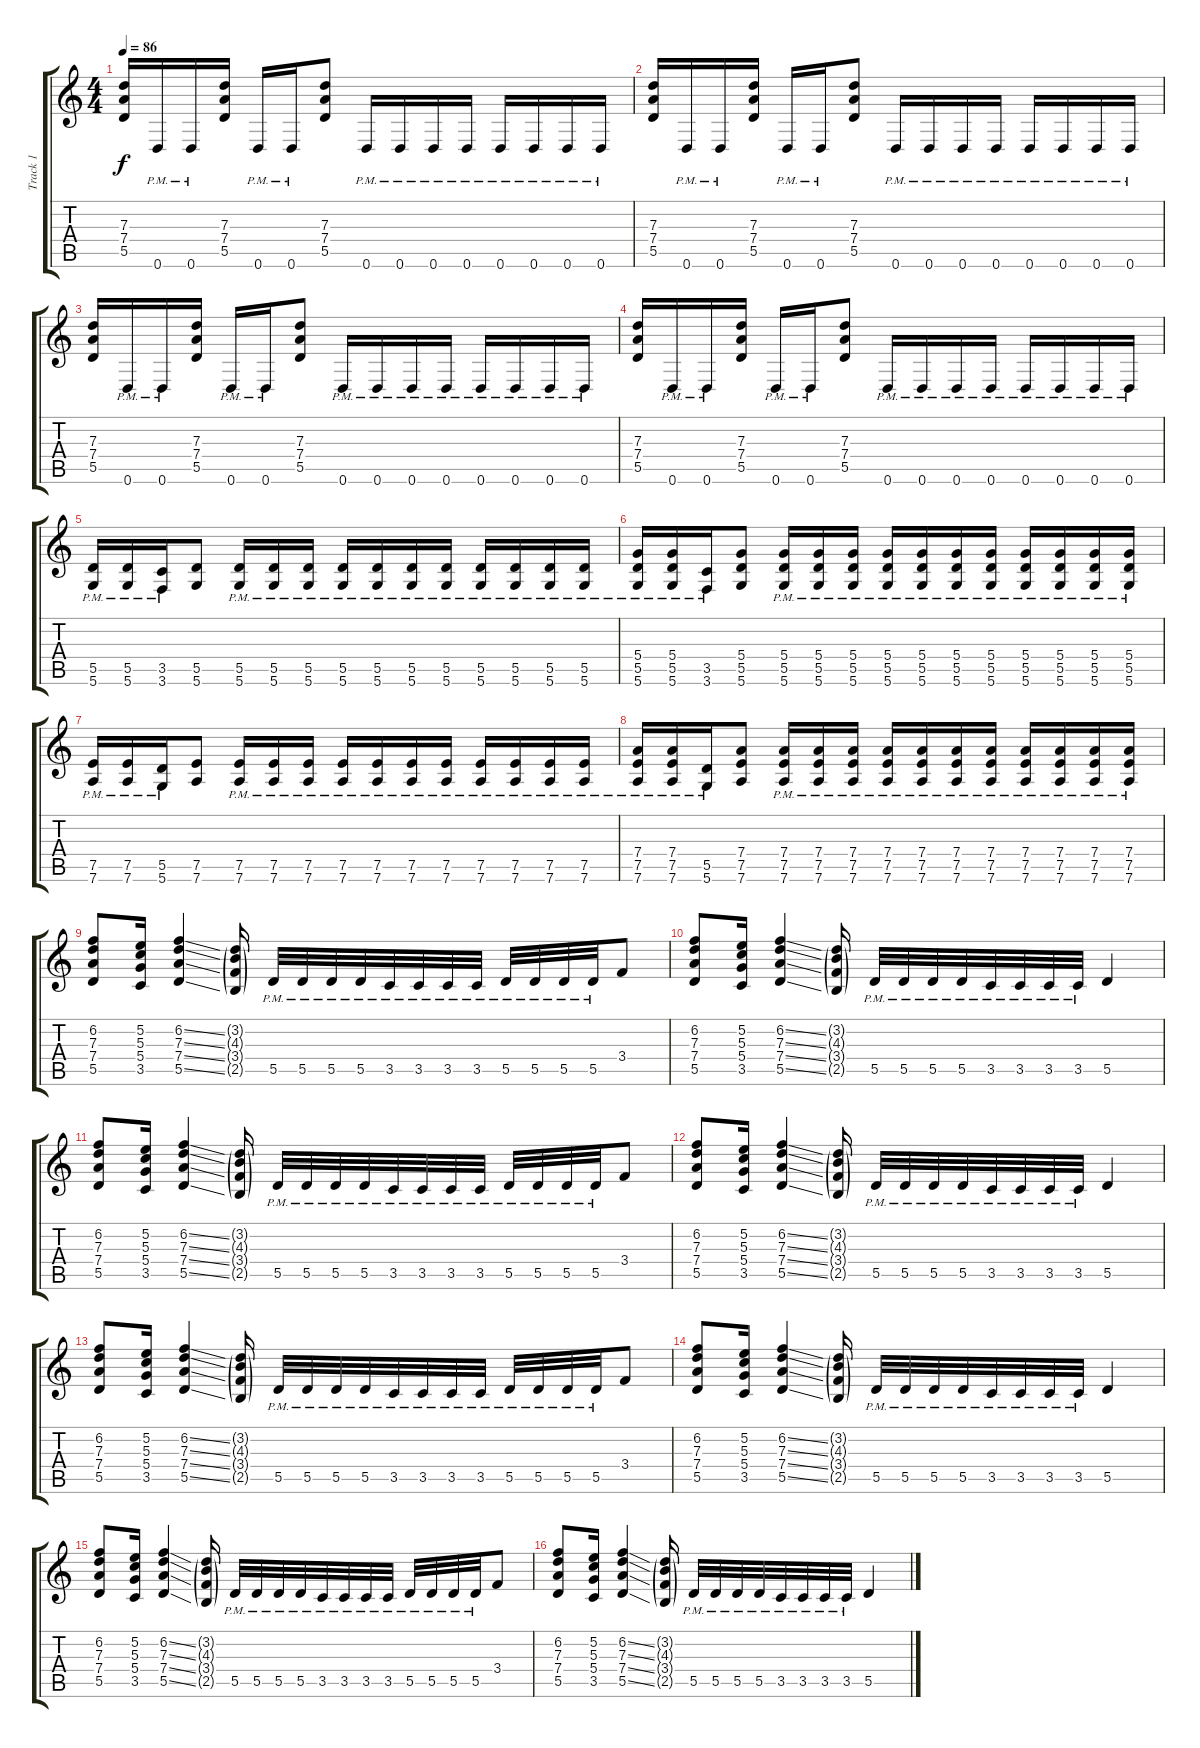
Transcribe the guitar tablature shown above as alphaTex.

\track ("Track 1" "Track 1") {instrument overdrivenguitar}
\staff {score tabs}
\tuning (E4 B3 G3 D3 A2 D2) {hide}
\ts (4 4)
\tempo 86
\clef g2
\ks c
(7.3 7.4 5.5).16{dy f} 0.6{pm}.16 0.6{pm}.16 (7.3 7.4 5.5).16 0.6{pm}.16 0.6{pm}.16 (7.3 7.4 5.5).8 0.6{pm}.16 0.6{pm}.16 0.6{pm}.16 0.6{pm}.16 0.6{pm}.16 0.6{pm}.16 0.6{pm}.16 0.6{pm}.16 |
(7.3 7.4 5.5).16 0.6{pm}.16 0.6{pm}.16 (7.3 7.4 5.5).16 0.6{pm}.16 0.6{pm}.16 (7.3 7.4 5.5).8 0.6{pm}.16 0.6{pm}.16 0.6{pm}.16 0.6{pm}.16 0.6{pm}.16 0.6{pm}.16 0.6{pm}.16 0.6{pm}.16 |
(7.3 7.4 5.5).16 0.6{pm}.16 0.6{pm}.16 (7.3 7.4 5.5).16 0.6{pm}.16 0.6{pm}.16 (7.3 7.4 5.5).8 0.6{pm}.16 0.6{pm}.16 0.6{pm}.16 0.6{pm}.16 0.6{pm}.16 0.6{pm}.16 0.6{pm}.16 0.6{pm}.16 |
(7.3 7.4 5.5).16 0.6{pm}.16 0.6{pm}.16 (7.3 7.4 5.5).16 0.6{pm}.16 0.6{pm}.16 (7.3 7.4 5.5).8 0.6{pm}.16 0.6{pm}.16 0.6{pm}.16 0.6{pm}.16 0.6{pm}.16 0.6{pm}.16 0.6{pm}.16 0.6{pm}.16 |
(5.5{pm} 5.6{pm}).16 (5.5{pm} 5.6{pm}).16 (3.5{pm} 3.6{pm}).16 (5.5 5.6).8 (5.5{pm} 5.6{pm}).16 (5.5{pm} 5.6{pm}).16 (5.5{pm} 5.6{pm}).16 (5.5{pm} 5.6{pm}).16 (5.5{pm} 5.6{pm}).16 (5.5{pm} 5.6{pm}).16 (5.5{pm} 5.6{pm}).16 (5.5{pm} 5.6{pm}).16 (5.5{pm} 5.6{pm}).16 (5.5{pm} 5.6{pm}).16 (5.5{pm} 5.6{pm}).16 |
(5.4{pm} 5.5{pm} 5.6{pm}).16 (5.4{pm} 5.5{pm} 5.6{pm}).16 (3.5{pm} 3.6{pm}).16 (5.4 5.5 5.6).8 (5.4{pm} 5.5{pm} 5.6{pm}).16 (5.4{pm} 5.5{pm} 5.6{pm}).16 (5.4{pm} 5.5{pm} 5.6{pm}).16 (5.4{pm} 5.5{pm} 5.6{pm}).16 (5.4{pm} 5.5{pm} 5.6{pm}).16 (5.4{pm} 5.5{pm} 5.6{pm}).16 (5.4{pm} 5.5{pm} 5.6{pm}).16 (5.4{pm} 5.5{pm} 5.6{pm}).16 (5.4{pm} 5.5{pm} 5.6{pm}).16 (5.4{pm} 5.5{pm} 5.6{pm}).16 (5.4{pm} 5.5{pm} 5.6{pm}).16 |
(7.5{pm} 7.6{pm}).16 (7.5{pm} 7.6{pm}).16 (5.5{pm} 5.6{pm}).16 (7.5 7.6).8 (7.5{pm} 7.6{pm}).16 (7.5{pm} 7.6{pm}).16 (7.5{pm} 7.6{pm}).16 (7.5{pm} 7.6{pm}).16 (7.5{pm} 7.6{pm}).16 (7.5{pm} 7.6{pm}).16 (7.5{pm} 7.6{pm}).16 (7.5{pm} 7.6{pm}).16 (7.5{pm} 7.6{pm}).16 (7.5{pm} 7.6{pm}).16 (7.5{pm} 7.6{pm}).16 |
(7.4{pm} 7.5{pm} 7.6{pm}).16 (7.4{pm} 7.5{pm} 7.6{pm}).16 (5.5{pm} 5.6{pm}).16 (7.4 7.5 7.6).8 (7.4{pm} 7.5{pm} 7.6{pm}).16 (7.4{pm} 7.5{pm} 7.6{pm}).16 (7.4{pm} 7.5{pm} 7.6{pm}).16 (7.4{pm} 7.5{pm} 7.6{pm}).16 (7.4{pm} 7.5{pm} 7.6{pm}).16 (7.4{pm} 7.5{pm} 7.6{pm}).16 (7.4{pm} 7.5{pm} 7.6{pm}).16 (7.4{pm} 7.5{pm} 7.6{pm}).16 (7.4{pm} 7.5{pm} 7.6{pm}).16 (7.4{pm} 7.5{pm} 7.6{pm}).16 (7.4{pm} 7.5{pm} 7.6{pm}).16 |
(6.2 7.3 7.4 5.5).8 (5.2 5.3 5.4 3.5).16 (6.2{ss} 7.3{ss} 7.4{ss} 5.5{ss}).4 (3.2{g} 4.3{g} 3.4{g} 2.5{g}).16 5.5{pm}.32 5.5{pm}.32 5.5{pm}.32 5.5{pm}.32 3.5{pm}.32 3.5{pm}.32 3.5{pm}.32 3.5{pm}.32 5.5{pm}.32 5.5{pm}.32 5.5{pm}.32 5.5{pm}.32 3.4.8 |
(6.2 7.3 7.4 5.5).8 (5.2 5.3 5.4 3.5).16 (6.2{ss} 7.3{ss} 7.4{ss} 5.5{ss}).4 (3.2{g} 4.3{g} 3.4{g} 2.5{g}).16 5.5{pm}.32 5.5{pm}.32 5.5{pm}.32 5.5{pm}.32 3.5{pm}.32 3.5{pm}.32 3.5{pm}.32 3.5{pm}.32 5.5.4 |
(6.2 7.3 7.4 5.5).8 (5.2 5.3 5.4 3.5).16 (6.2{ss} 7.3{ss} 7.4{ss} 5.5{ss}).4 (3.2{g} 4.3{g} 3.4{g} 2.5{g}).16 5.5{pm}.32 5.5{pm}.32 5.5{pm}.32 5.5{pm}.32 3.5{pm}.32 3.5{pm}.32 3.5{pm}.32 3.5{pm}.32 5.5{pm}.32 5.5{pm}.32 5.5{pm}.32 5.5{pm}.32 3.4.8 |
(6.2 7.3 7.4 5.5).8 (5.2 5.3 5.4 3.5).16 (6.2{ss} 7.3{ss} 7.4{ss} 5.5{ss}).4 (3.2{g} 4.3{g} 3.4{g} 2.5{g}).16 5.5{pm}.32 5.5{pm}.32 5.5{pm}.32 5.5{pm}.32 3.5{pm}.32 3.5{pm}.32 3.5{pm}.32 3.5{pm}.32 5.5.4 |
(6.2 7.3 7.4 5.5).8 (5.2 5.3 5.4 3.5).16 (6.2{ss} 7.3{ss} 7.4{ss} 5.5{ss}).4 (3.2{g} 4.3{g} 3.4{g} 2.5{g}).16 5.5{pm}.32 5.5{pm}.32 5.5{pm}.32 5.5{pm}.32 3.5{pm}.32 3.5{pm}.32 3.5{pm}.32 3.5{pm}.32 5.5{pm}.32 5.5{pm}.32 5.5{pm}.32 5.5{pm}.32 3.4.8 |
(6.2 7.3 7.4 5.5).8 (5.2 5.3 5.4 3.5).16 (6.2{ss} 7.3{ss} 7.4{ss} 5.5{ss}).4 (3.2{g} 4.3{g} 3.4{g} 2.5{g}).16 5.5{pm}.32 5.5{pm}.32 5.5{pm}.32 5.5{pm}.32 3.5{pm}.32 3.5{pm}.32 3.5{pm}.32 3.5{pm}.32 5.5.4 |
(6.2 7.3 7.4 5.5).8 (5.2 5.3 5.4 3.5).16 (6.2{ss} 7.3{ss} 7.4{ss} 5.5{ss}).4 (3.2{g} 4.3{g} 3.4{g} 2.5{g}).16 5.5{pm}.32 5.5{pm}.32 5.5{pm}.32 5.5{pm}.32 3.5{pm}.32 3.5{pm}.32 3.5{pm}.32 3.5{pm}.32 5.5{pm}.32 5.5{pm}.32 5.5{pm}.32 5.5{pm}.32 3.4.8 |
(6.2 7.3 7.4 5.5).8 (5.2 5.3 5.4 3.5).16 (6.2{ss} 7.3{ss} 7.4{ss} 5.5{ss}).4 (3.2{g} 4.3{g} 3.4{g} 2.5{g}).16 5.5{pm}.32 5.5{pm}.32 5.5{pm}.32 5.5{pm}.32 3.5{pm}.32 3.5{pm}.32 3.5{pm}.32 3.5{pm}.32 5.5.4
